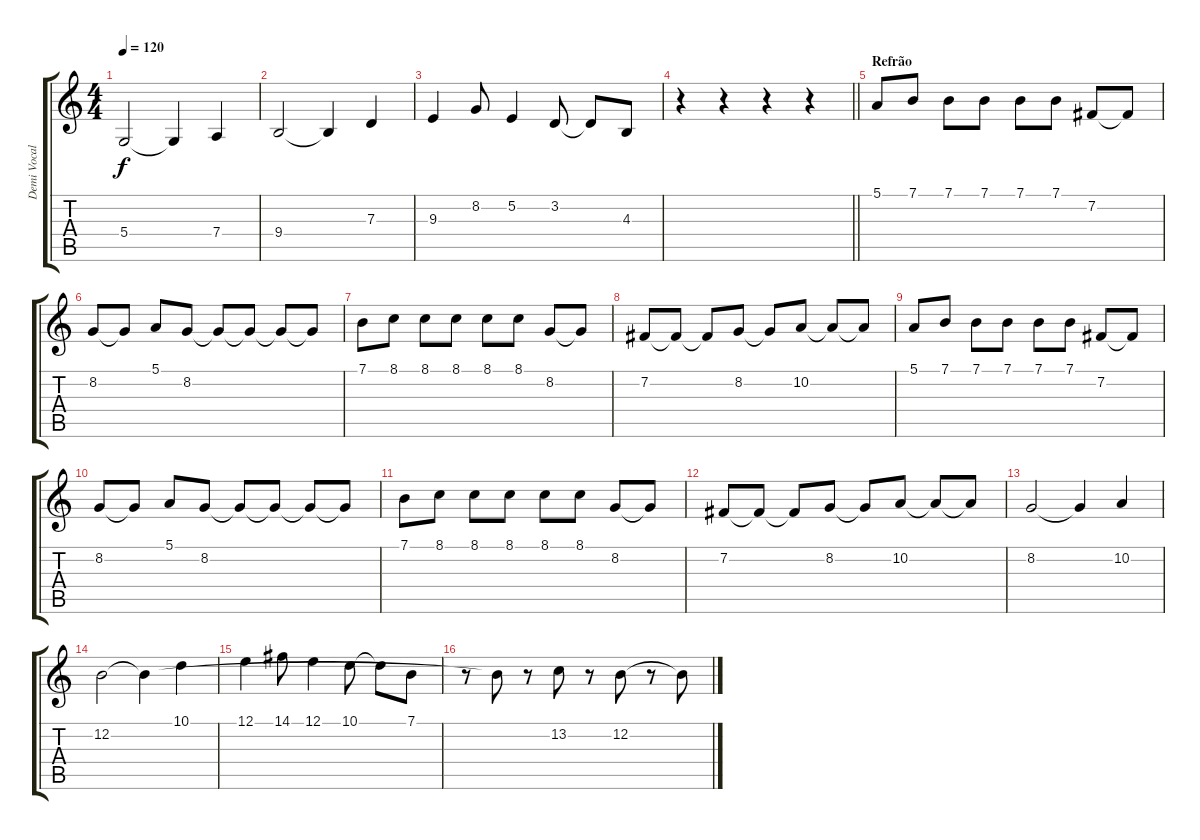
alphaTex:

\track ("Demi Vocal" "Demi Vocal") {instrument acousticgrandpiano}
\staff {score tabs}
\tuning (E4 B3 G3 D3 A2 E2) {hide}
\ts (4 4)
\tempo 120
\clef g2
\ks c
5.4.2{dy f} 5.4{t}.4 7.4.4 |
9.4.2 9.4{t}.4 7.3.4 |
9.3.4 8.2.8 5.2.4 3.2.8 3.2{t}.8 4.3.8 |
\barLineRight lightlight
r.4 r.4 r.4 r.4 |
\section ("" "Refrão")
5.1.8 7.1.8 7.1.8 7.1.8 7.1.8 7.1.8 7.2.8 7.2{t}.8 |
8.2.8 8.2{t}.8 5.1.8 8.2.8 8.2{t}.8 8.2{t}.8 8.2{t}.8 8.2{t}.8 |
7.1.8 8.1.8 8.1.8 8.1.8 8.1.8 8.1.8 8.2.8 8.2{t}.8 |
7.2.8 7.2{t}.8 7.2{t}.8 8.2.8 8.2{t}.8 10.2.8 10.2{t}.8 10.2{t}.8 |
5.1.8 7.1.8 7.1.8 7.1.8 7.1.8 7.1.8 7.2.8 7.2{t}.8 |
8.2.8 8.2{t}.8 5.1.8 8.2.8 8.2{t}.8 8.2{t}.8 8.2{t}.8 8.2{t}.8 |
7.1.8 8.1.8 8.1.8 8.1.8 8.1.8 8.1.8 8.2.8 8.2{t}.8 |
7.2.8 7.2{t}.8 7.2{t}.8 8.2.8 8.2{t}.8 10.2.8 10.2{t}.8 10.2{t}.8 |
8.2.2 8.2{t}.4 10.2.4 |
12.2.2 12.2{t}.4 10.1.4 |
12.1.4 14.1.8 12.1.4 10.1.8 10.1{t}.8 7.1.8 |
r.8 12.2{t}.8 r.8 13.2.8 r.8 12.2.8 r.8 12.2{t}.8
